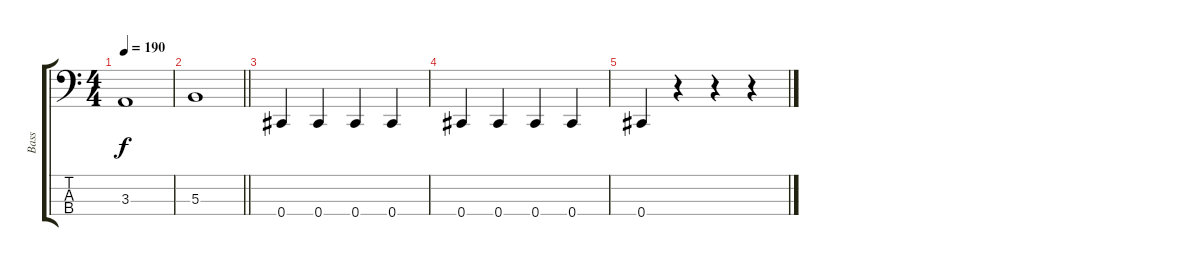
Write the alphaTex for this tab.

\track ("Bass" "Bass") {instrument electricbassfinger}
\staff {score tabs}
\tuning (E2 B1 Gb1 Db1) {hide}
\ts (4 4)
\tempo 190
\clef f4
\ks c
3.3.1{dy f} |
\barLineRight lightlight
5.3.1 |
0.4.4 0.4.4 0.4.4 0.4.4 |
0.4.4 0.4.4 0.4.4 0.4.4 |
0.4.4 r.4 r.4 r.4
